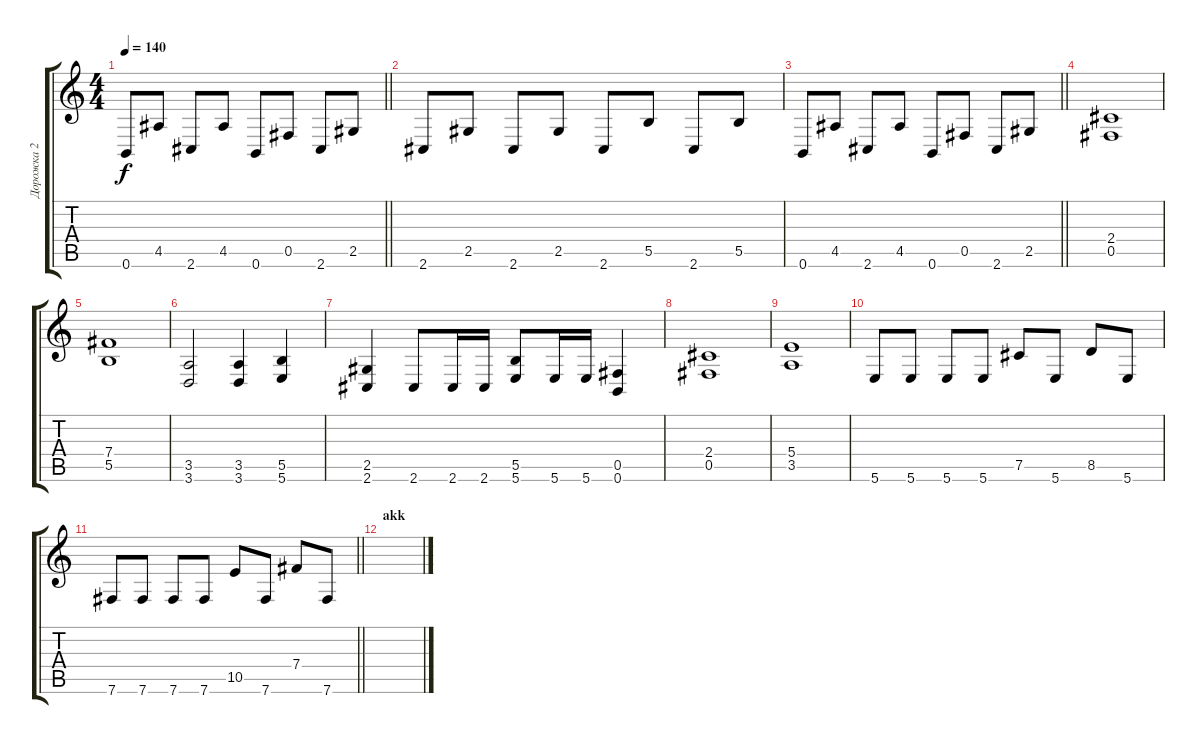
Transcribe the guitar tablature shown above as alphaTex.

\track ("Дорожка 2" "Дорожка 2") {instrument distortionguitar}
\staff {score tabs}
\tuning (Db4 Ab3 E3 B2 Gb2 B1) {hide}
\ts (4 4)
\tempo 140
\clef g2
\barLineRight lightlight
\ks c
0.6.8{dy f} 4.5.8 2.6.8 4.5.8 0.6.8 0.5.8 2.6.8 2.5.8 |
2.6.8 2.5.8 2.6.8 2.5.8 2.6.8 5.5.8 2.6.8 5.5.8 |
\barLineRight lightlight
0.6.8 4.5.8 2.6.8 4.5.8 0.6.8 0.5.8 2.6.8 2.5.8 |
\section ("" " ")
(2.4 0.5).1 |
(7.4 5.5).1 |
(3.5 3.6).2 (3.5 3.6).4 (5.5 5.6).4 |
(2.5 2.6).4 2.6.8 2.6.16 2.6.16 (5.5 5.6).8 5.6.16 5.6.16 (0.5 0.6).4 |
(2.4 0.5).1 |
(5.4 3.5).1 |
5.6.8 5.6.8 5.6.8 5.6.8 7.5.8 5.6.8 8.5.8 5.6.8 |
\barLineRight lightlight
7.6.8 7.6.8 7.6.8 7.6.8 10.5.8 7.6.8 7.4.8 7.6.8 |
\section ("" "akk")
